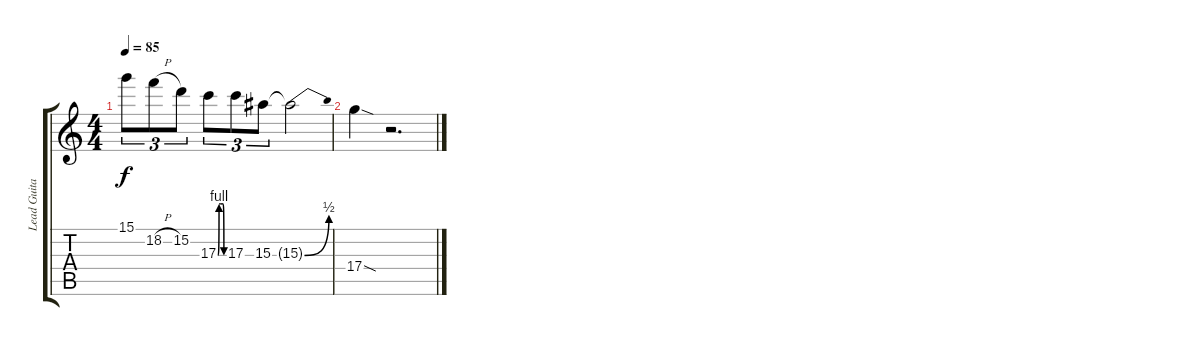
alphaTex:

\track ("Lead Guitar" "Lead Guita") {instrument distortionguitar}
\staff {score tabs}
\tuning (E4 B3 G3 D3 A2 E2) {hide}
\ts (4 4)
\tempo 85
\clef g2
\ks c
15.1.8{tu (3 2) dy f} 18.2{h}.8{tu (3 2)} 15.2.8{tu (3 2)} 17.3{be (custom 0 0 10 4 20 4 30 4 52 4 60 0)}.8{tu (3 2)} 17.3.8{tu (3 2)} 15.3.8{tu (3 2)} 15.3{be (bend 0 0 60 2) t}.2 |
17.4{sod}.4 r.2{d}
